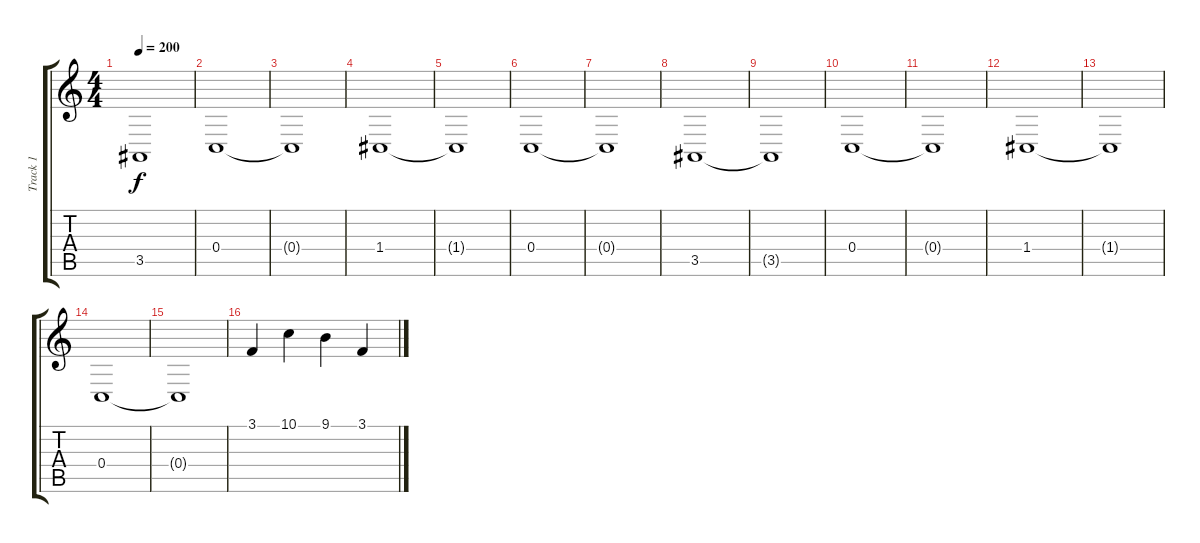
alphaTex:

\track ("Track 1" "Track 1") {instrument stringensemble1}
\staff {score tabs}
\tuning (D4 A3 F3 C3 G2 C2) {hide}
\ts (4 4)
\tempo 200
\clef g2
\ks c
3.5{t}.1{dy f} |
0.4.1 |
0.4{t}.1 |
1.4.1 |
1.4{t}.1 |
0.4.1 |
0.4{t}.1 |
3.5.1 |
3.5{t}.1 |
0.4.1 |
0.4{t}.1 |
1.4.1 |
1.4{t}.1 |
0.4.1 |
0.4{t}.1 |
3.1.4 10.1.4 9.1.4 3.1.4
